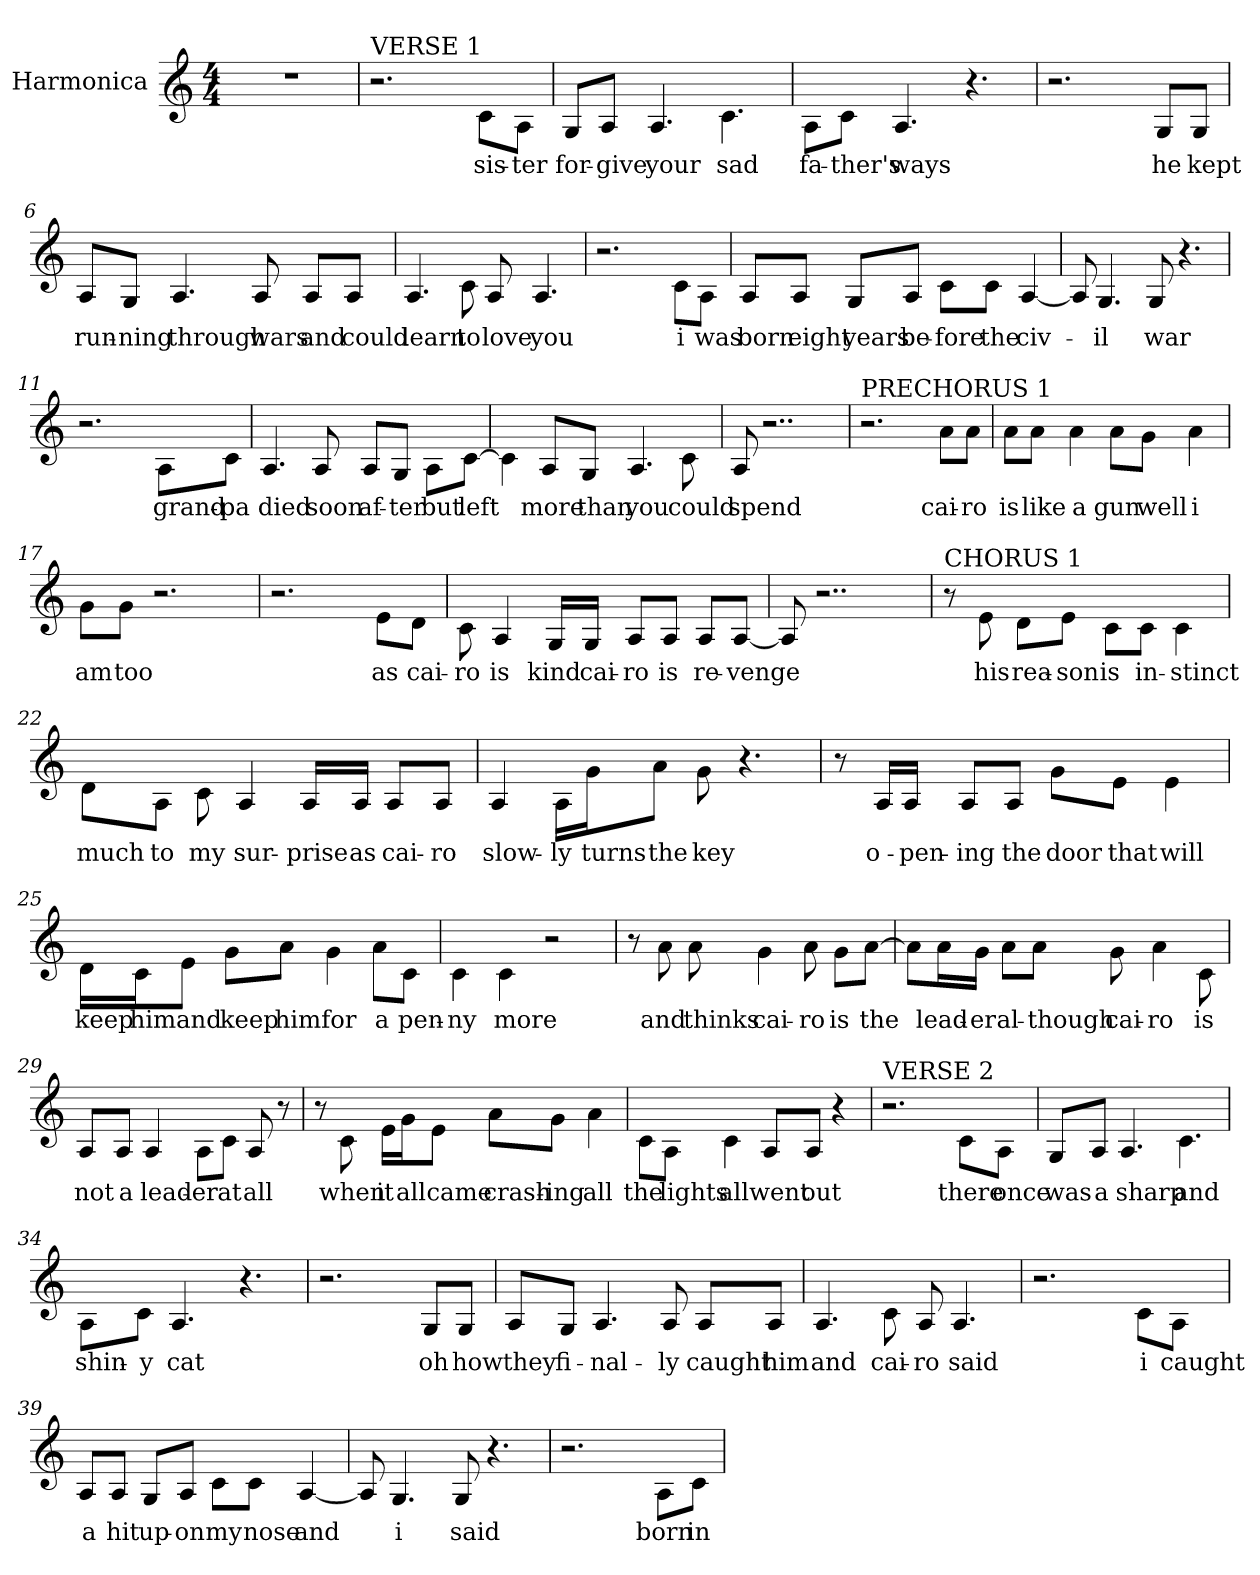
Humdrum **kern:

**kern	**text
*part1	*part1
*staff1	*staff1
*I"Harmonica	*
*clefG2	*
*k[]	*
*M4/4	*
=1	=1
1r	.
=2	=2
*MM131	*
!LO:TX:a:t=VERSE 1	!
2.r	.
!	!LO:LY:b
8c\L	sis-
!	!LO:LY:b
8A\J	-ter
=3	=3
!	!LO:LY:b
8G/L	for-
!	!LO:LY:b
8A/J	-give
!	!LO:LY:b
4.A/	your
!	!LO:LY:b
4.c\	sad
=4	=4
!	!LO:LY:b
8A\L	fa-
!	!LO:LY:b
8c\J	-ther's
!	!LO:LY:b
4.A/	ways
4.r	.
=5	=5
2.r	.
!	!LO:LY:b
8G/L	he
!	!LO:LY:b
8G/J	kept
!!LO:LB:g=z
=6	=6
!	!LO:LY:b
8A/L	run-
!	!LO:LY:b
8G/J	-ning
!	!LO:LY:b
4.A/	through
!	!LO:LY:b
8A/	wars
!	!LO:LY:b
8A/L	and
!	!LO:LY:b
8A/J	could
=7	=7
!	!LO:LY:b
4.A/	learn
!	!LO:LY:b
8c\	to
!	!LO:LY:b
8A/	love
!	!LO:LY:b
4.A/	you
=8	=8
2.r	.
!	!LO:LY:b
8c\L	i
!	!LO:LY:b
8A\J	was
!!LO:LB:g=z
=9	=9
!	!LO:LY:b
8A/L	born
!	!LO:LY:b
8A/J	eight
!	!LO:LY:b
8G/L	years
!	!LO:LY:b
8A/J	be-
!	!LO:LY:b
8c\L	-fore
!	!LO:LY:b
8c\J	the
!	!LO:LY:b
[4A/	civ-
=10	=10
8A/]	.
!	!LO:LY:b
4.G/	-il
!	!LO:LY:b
8G/	war
4.r	.
=11	=11
2.r	.
!	!LO:LY:b
8A\L	grand-
!	!LO:LY:b
8c\J	-pa
=12	=12
!	!LO:LY:b
4.A/	died
!	!LO:LY:b
8A/	soon
!	!LO:LY:b
8A/L	af-
!	!LO:LY:b
8G/J	-ter
!	!LO:LY:b
8A\L	but
!	!LO:LY:b
[8c\J	left
!!LO:LB:g=z
=13	=13
4c\]	.
!	!LO:LY:b
8A/L	more
!	!LO:LY:b
8G/J	than
!	!LO:LY:b
4.A/	you
!	!LO:LY:b
8c\	could
=14	=14
!	!LO:LY:b
8A/	spend
2..r	.
=15	=15
!LO:TX:a:t=PRECHORUS 1	!
2.r	.
!	!LO:LY:b
8a\L	cai-
!	!LO:LY:b
8a\J	-ro
=16	=16
!	!LO:LY:b
8a\L	is
!	!LO:LY:b
8a\J	like
!	!LO:LY:b
4a\	a
!	!LO:LY:b
8a\L	gun
!	!LO:LY:b
8g\J	well
!	!LO:LY:b
4a\	i
=17	=17
!	!LO:LY:b
8g\L	am
!	!LO:LY:b
8g\J	too
2.r	.
=18	=18
2.r	.
!	!LO:LY:b
8e\L	as
!	!LO:LY:b
8d\J	cai-
!!LO:LB:g=z
=19	=19
!	!LO:LY:b
8c\	-ro
!	!LO:LY:b
4A/	is
!	!LO:LY:b
16G/LL	kind
!	!LO:LY:b
16G/JJ	cai-
!	!LO:LY:b
8A/L	-ro
!	!LO:LY:b
8A/J	is
!	!LO:LY:b
8A/L	re-
!	!LO:LY:b
[8A/J	-venge
=20	=20
8A/]	.
2..r	.
=21	=21
!LO:TX:a:t=CHORUS 1	!
8r	.
!	!LO:LY:b
8e\	his
!	!LO:LY:b
8d\L	rea-
!	!LO:LY:b
8e\J	-son
!	!LO:LY:b
8c\L	is
!	!LO:LY:b
8c\J	in-
!	!LO:LY:b
4c\	-stinct
!!LO:LB:g=z
=22	=22
!	!LO:LY:b
8d\L	much
!	!LO:LY:b
8A\J	to
!	!LO:LY:b
8c\	my
!	!LO:LY:b
4A/	sur-
!	!LO:LY:b
16A/LL	-prise
!	!LO:LY:b
16A/JJ	as
!	!LO:LY:b
8A/L	cai-
!	!LO:LY:b
8A/J	-ro
=23	=23
!	!LO:LY:b
4A/	slow-
!	!LO:LY:b
16A\LL	-ly
!	!LO:LY:b
16g\J	turns
!	!LO:LY:b
8a\J	the
!	!LO:LY:b
8g\	key
4.r	.
=24	=24
8r	.
!	!LO:LY:b
16A/LL	o-
!	!LO:LY:b
16A/JJ	-pen-
!	!LO:LY:b
8A/L	-ing
!	!LO:LY:b
8A/J	the
!	!LO:LY:b
8g\L	door
!	!LO:LY:b
8e\J	that
!	!LO:LY:b
4e\	will
!!LO:LB:g=z
=25	=25
!	!LO:LY:b
16d\LL	keep
!	!LO:LY:b
16c\J	him
!	!LO:LY:b
8e\J	and
!	!LO:LY:b
8g\L	keep
!	!LO:LY:b
8a\J	him
!	!LO:LY:b
4g\	for
!	!LO:LY:b
8a\L	a
!	!LO:LY:b
8c\J	pen-
=26	=26
!	!LO:LY:b
4c\	-ny
!	!LO:LY:b
4c\	more
2r	.
=27	=27
8r	.
!	!LO:LY:b
8a\	and
!	!LO:LY:b
8a\	thinks
!	!LO:LY:b
4g\	cai-
!	!LO:LY:b
8a\	-ro
!	!LO:LY:b
8g\L	is
!	!LO:LY:b
[8a\J	the
!!LO:PB:g=z
=28	=28
8a\L]	.
!	!LO:LY:b
16a\L	lead-
!	!LO:LY:b
16g\JJ	-er
!	!LO:LY:b
8a\L	al-
!	!LO:LY:b
8a\J	-though
!	!LO:LY:b
8g\	cai-
!	!LO:LY:b
4a\	-ro
!	!LO:LY:b
8c\	is
=29	=29
!	!LO:LY:b
8A/L	not
!	!LO:LY:b
8A/J	a
!	!LO:LY:b
4A/	lead-
!	!LO:LY:b
8A\L	-er
!	!LO:LY:b
8c\J	at
!	!LO:LY:b
8A/	all
8r	.
=30	=30
8r	.
!	!LO:LY:b
8c\	when
!	!LO:LY:b
16e\LL	it
!	!LO:LY:b
16g\J	all
!	!LO:LY:b
8e\J	came
!	!LO:LY:b
8a\L	crash-
!	!LO:LY:b
8g\J	-ing
!	!LO:LY:b
4a\	all
!!LO:LB:g=z
=31	=31
!	!LO:LY:b
8c\L	the
!	!LO:LY:b
8A\J	lights
!	!LO:LY:b
4c\	all
!	!LO:LY:b
8A/L	went
!	!LO:LY:b
8A/J	out
4r	.
=32	=32
!LO:TX:a:t=VERSE 2	!
2.r	.
!	!LO:LY:b
8c\L	there
!	!LO:LY:b
8A\J	once
=33	=33
!	!LO:LY:b
8G/L	was
!	!LO:LY:b
8A/J	a
!	!LO:LY:b
4.A/	sharp
!	!LO:LY:b
4.c\	and
=34	=34
!	!LO:LY:b
8A\L	shin-
!	!LO:LY:b
8c\J	-y
!	!LO:LY:b
4.A/	cat
4.r	.
=35	=35
2.r	.
!	!LO:LY:b
8G/L	oh
!	!LO:LY:b
8G/J	how
!!LO:LB:g=z
=36	=36
!	!LO:LY:b
8A/L	they
!	!LO:LY:b
8G/J	fi-
!	!LO:LY:b
4.A/	-nal-
!	!LO:LY:b
8A/	-ly
!	!LO:LY:b
8A/L	caught
!	!LO:LY:b
8A/J	him
=37	=37
!	!LO:LY:b
4.A/	and
!	!LO:LY:b
8c\	cai-
!	!LO:LY:b
8A/	-ro
!	!LO:LY:b
4.A/	said
=38	=38
2.r	.
!	!LO:LY:b
8c\L	i
!	!LO:LY:b
8A\J	caught
=39	=39
!	!LO:LY:b
8A/L	a
!	!LO:LY:b
8A/J	hit
!	!LO:LY:b
8G/L	up-
!	!LO:LY:b
8A/J	-on
!	!LO:LY:b
8c\L	my
!	!LO:LY:b
8c\J	nose
!	!LO:LY:b
[4A/	and
!!LO:LB:g=z
=40	=40
8A/]	.
!	!LO:LY:b
4.G/	i
!	!LO:LY:b
8G/	said
4.r	.
=41	=41
2.r	.
!	!LO:LY:b
8A\L	born
!	!LO:LY:b
8c\J	in
=	=
*-	*-
